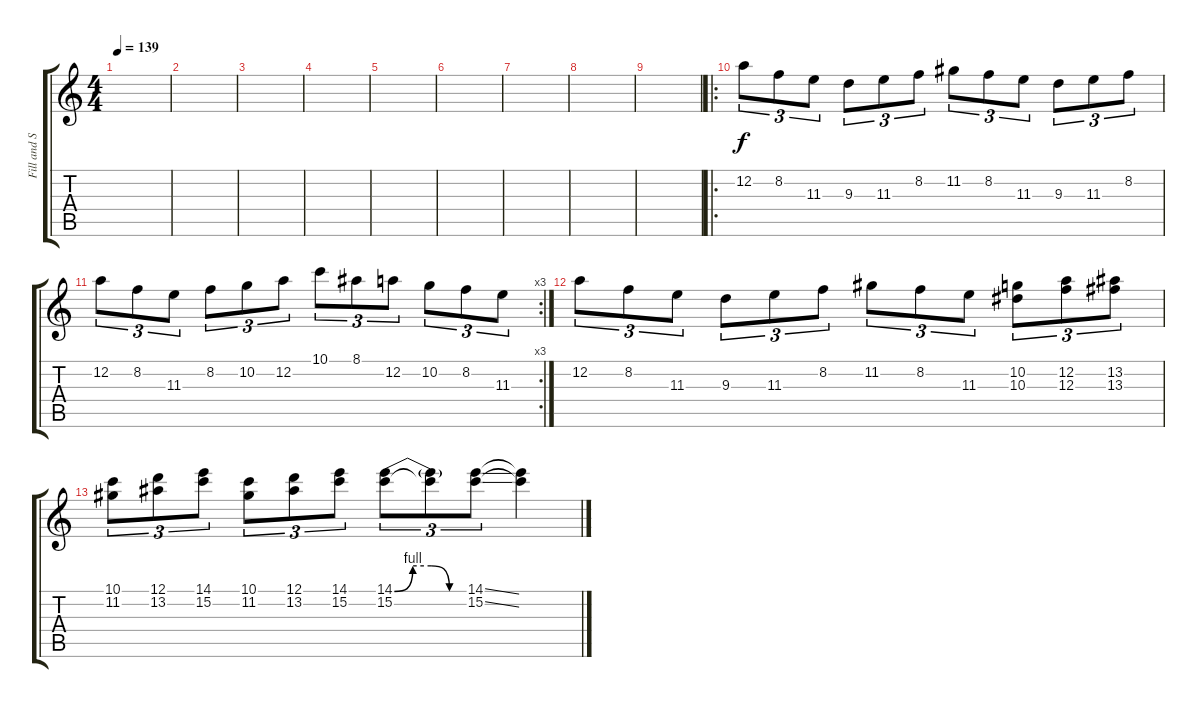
\track ("Fill and Solos" "Fill and S") {instrument overdrivenguitar}
\staff {score tabs}
\tuning (D4 A3 F3 C3 G2 D2) {hide}
\ts (4 4)
\tempo 139
\clef g2
\ks c
|
|
|
|
|
|
|
|
|
\ro
12.2.8{tu (3 2)} 8.2.8{tu (3 2)} 11.3.8{tu (3 2)} 9.3.8{tu (3 2)} 11.3.8{tu (3 2)} 8.2.8{tu (3 2)} 11.2.8{tu (3 2)} 8.2.8{tu (3 2)} 11.3.8{tu (3 2)} 9.3.8{tu (3 2)} 11.3.8{tu (3 2)} 8.2.8{tu (3 2)} |
\rc 3
12.2.8{tu (3 2)} 8.2.8{tu (3 2)} 11.3.8{tu (3 2)} 8.2.8{tu (3 2)} 10.2.8{tu (3 2)} 12.2.8{tu (3 2)} 10.1.8{tu (3 2)} 8.1.8{tu (3 2)} 12.2.8{tu (3 2)} 10.2.8{tu (3 2)} 8.2.8{tu (3 2)} 11.3.8{tu (3 2)} |
12.2.8{tu (3 2)} 8.2.8{tu (3 2)} 11.3.8{tu (3 2)} 9.3.8{tu (3 2)} 11.3.8{tu (3 2)} 8.2.8{tu (3 2)} 11.2.8{tu (3 2)} 8.2.8{tu (3 2)} 11.3.8{tu (3 2)} (10.2 10.3).8{tu (3 2)} (12.2 12.3).8{tu (3 2)} (13.2 13.3).8{tu (3 2)} |
(10.1 11.2).8{tu (3 2)} (12.1 13.2).8{tu (3 2)} (14.1 15.2).8{tu (3 2)} (10.1 11.2).8{tu (3 2)} (12.1 13.2).8{tu (3 2)} (14.1 15.2).8{tu (3 2)} (14.1{be (custom 0 0 15 4 30 4 45 0 60 0)} 15.2).8{tu (3 2)} (14.1{t} 15.2{t}).8{tu (3 2)} (14.1{ss} 15.2{ss}).8{tu (3 2)} (14.1{t} 15.2{t}).4
